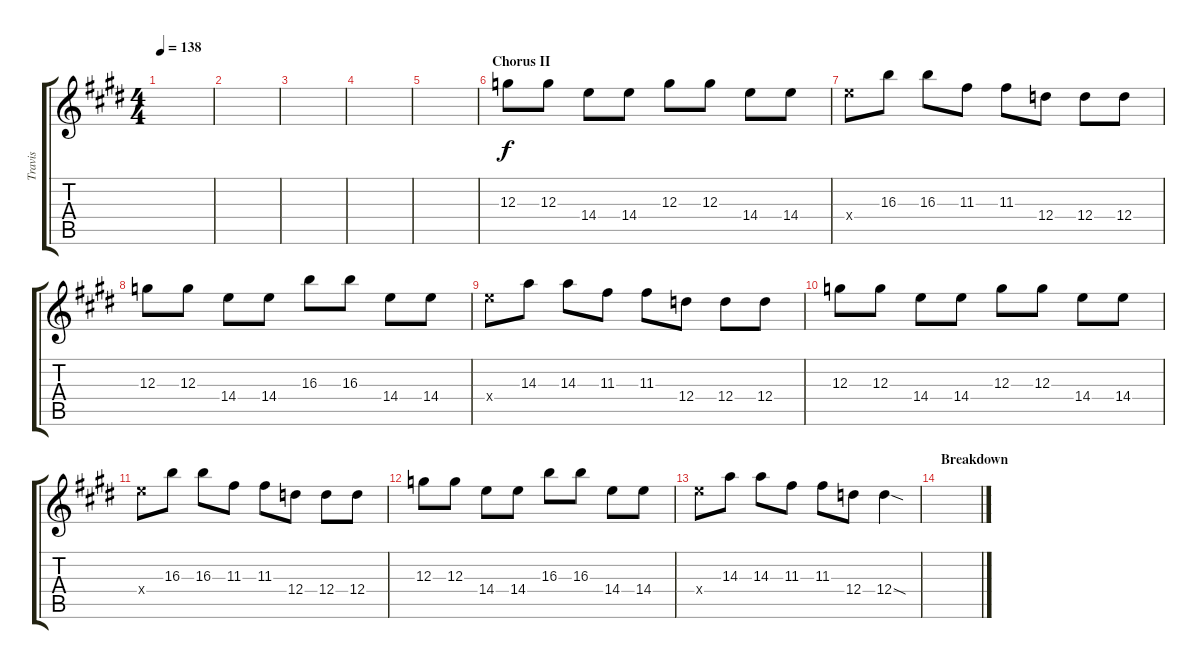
\track ("Travis" "Travis") {instrument distortionguitar}
\staff {score tabs}
\tuning (E4 B3 G3 D3 A2 E2) {hide}
\ts (4 4)
\tempo 138
\clef g2
\ks c#minor
|
|
|
|
|
\section ("" "Chorus II")
12.3.8 12.3.8 14.4.8 14.4.8 12.3.8 12.3.8 14.4.8 14.4.8 |
14.4{x}.8 16.3.8 16.3.8 11.3.8 11.3.8 12.4.8 12.4.8 12.4.8 |
12.3.8 12.3.8 14.4.8 14.4.8 16.3.8 16.3.8 14.4.8 14.4.8 |
14.4{x}.8 14.3.8 14.3.8 11.3.8 11.3.8 12.4.8 12.4.8 12.4.8 |
12.3.8 12.3.8 14.4.8 14.4.8 12.3.8 12.3.8 14.4.8 14.4.8 |
14.4{x}.8 16.3.8 16.3.8 11.3.8 11.3.8 12.4.8 12.4.8 12.4.8 |
12.3.8 12.3.8 14.4.8 14.4.8 16.3.8 16.3.8 14.4.8 14.4.8 |
14.4{x}.8 14.3.8 14.3.8 11.3.8 11.3.8 12.4.8 12.4{sod}.4 |
\section ("" "Breakdown")
